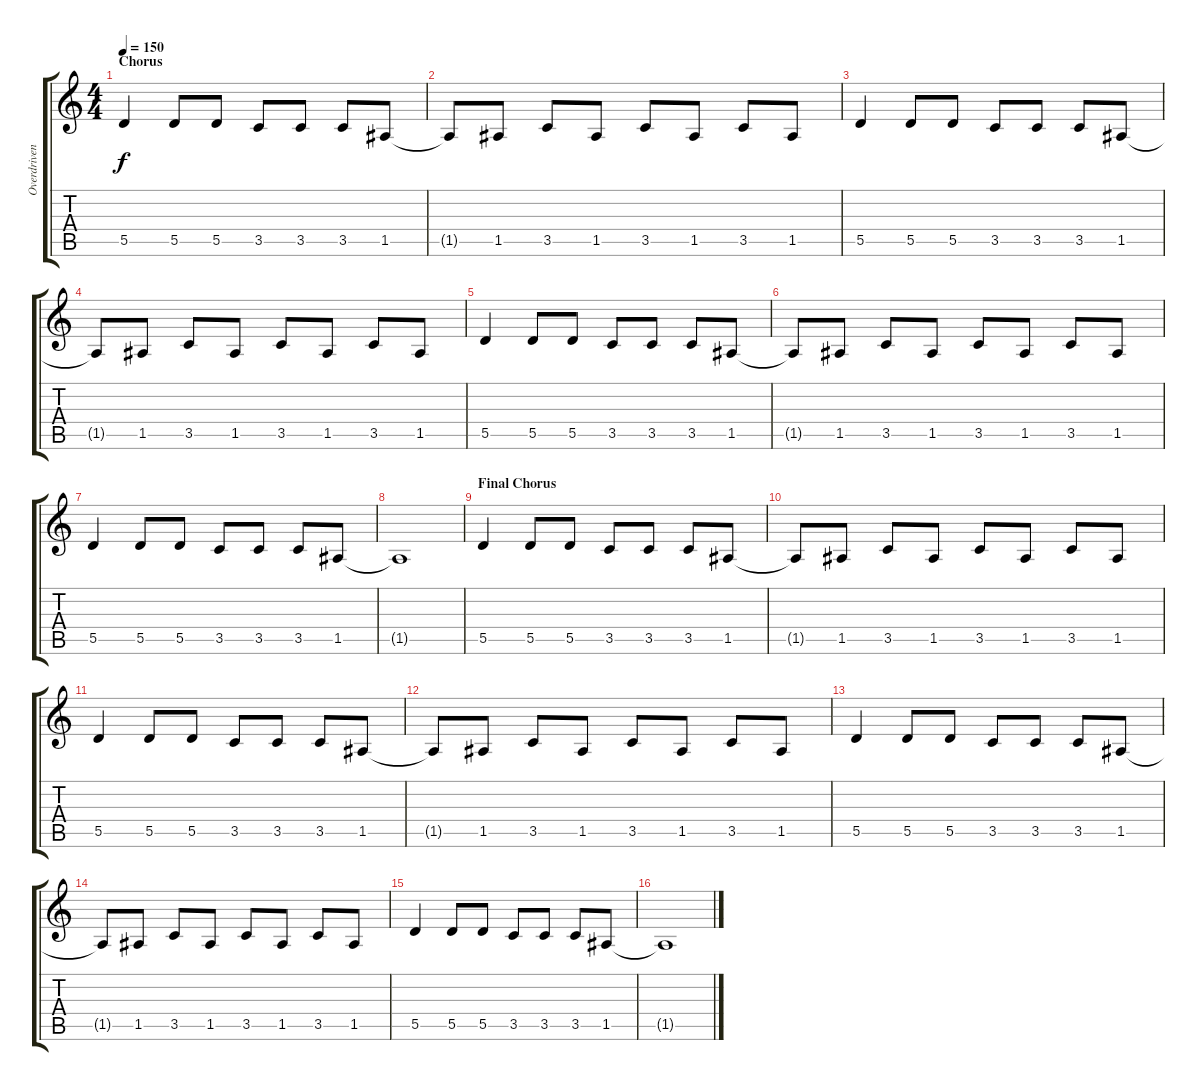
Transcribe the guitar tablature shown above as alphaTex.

\track ("Overdriven Guitar" "Overdriven") {instrument overdrivenguitar}
\staff {score tabs}
\tuning (E4 B3 G3 D3 A2 E2) {hide}
\ts (4 4)
\section ("" "Chorus")
\tempo 150
\clef g2
\ks c
5.5.4{dy f} 5.5.8 5.5.8 3.5.8 3.5.8 3.5.8 1.5.8 |
1.5{t}.8 1.5.8 3.5.8 1.5.8 3.5.8 1.5.8 3.5.8 1.5.8 |
5.5.4 5.5.8 5.5.8 3.5.8 3.5.8 3.5.8 1.5.8 |
1.5{t}.8 1.5.8 3.5.8 1.5.8 3.5.8 1.5.8 3.5.8 1.5.8 |
5.5.4 5.5.8 5.5.8 3.5.8 3.5.8 3.5.8 1.5.8 |
1.5{t}.8 1.5.8 3.5.8 1.5.8 3.5.8 1.5.8 3.5.8 1.5.8 |
5.5.4 5.5.8 5.5.8 3.5.8 3.5.8 3.5.8 1.5.8 |
1.5{t}.1 |
\section ("" "Final Chorus")
5.5.4 5.5.8 5.5.8 3.5.8 3.5.8 3.5.8 1.5.8 |
1.5{t}.8 1.5.8 3.5.8 1.5.8 3.5.8 1.5.8 3.5.8 1.5.8 |
5.5.4 5.5.8 5.5.8 3.5.8 3.5.8 3.5.8 1.5.8 |
1.5{t}.8 1.5.8 3.5.8 1.5.8 3.5.8 1.5.8 3.5.8 1.5.8 |
5.5.4 5.5.8 5.5.8 3.5.8 3.5.8 3.5.8 1.5.8 |
1.5{t}.8 1.5.8 3.5.8 1.5.8 3.5.8 1.5.8 3.5.8 1.5.8 |
5.5.4 5.5.8 5.5.8 3.5.8 3.5.8 3.5.8 1.5.8 |
1.5{t}.1
